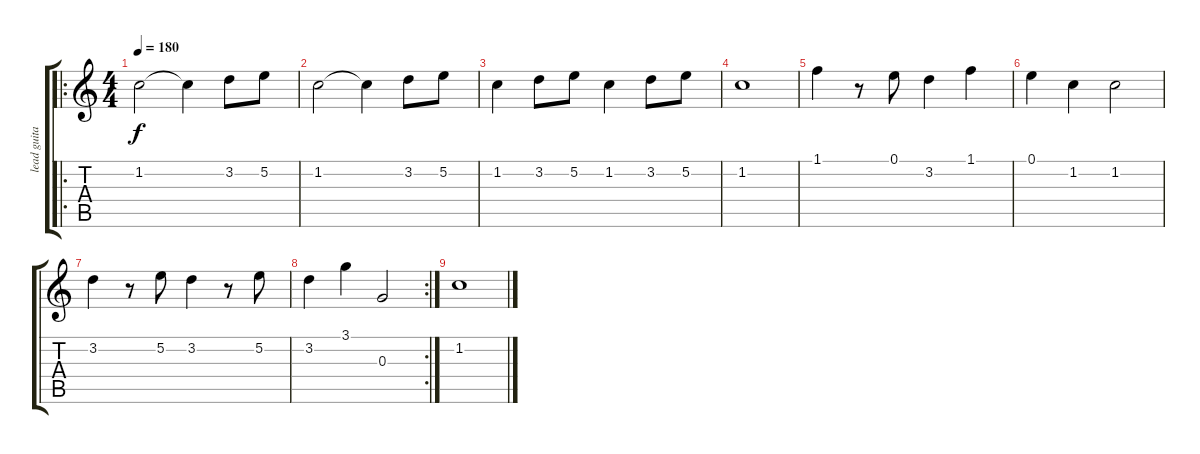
\track ("lead guitar" "lead guita") {instrument distortionguitar}
\staff {score tabs}
\tuning (E4 B3 G3 D3 A2 E2) {hide}
\ro
\ts (4 4)
\tempo 180
\clef g2
\ks c
1.2.2{dy f instrument distortionguitar} 1.2{t}.4 3.2.8 5.2.8 |
1.2.2 1.2{t}.4 3.2.8 5.2.8 |
1.2.4 3.2.8 5.2.8 1.2.4 3.2.8 5.2.8 |
1.2.1 |
1.1.4 r.8 0.1.8 3.2.4 1.1.4 |
0.1.4 1.2.4 1.2.2 |
3.2.4 r.8 5.2.8 3.2.4 r.8 5.2.8 |
\rc 2
3.2.4 3.1.4 0.3.2 |
1.2.1
